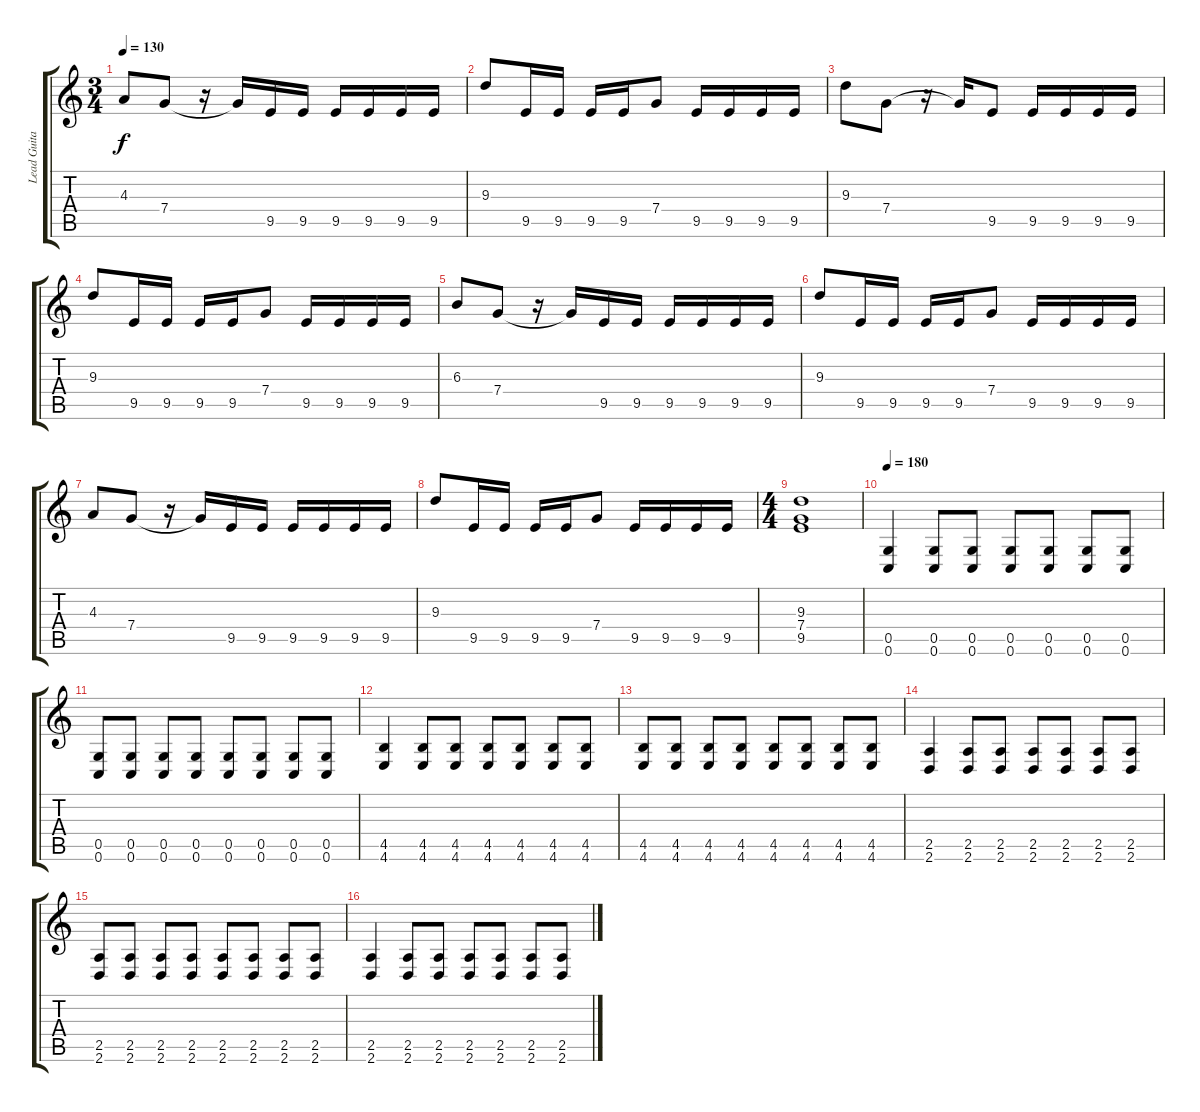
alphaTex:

\track ("Lead Guitar" "Lead Guita") {instrument distortionguitar}
\staff {score tabs}
\tuning (D4 A3 F3 C3 G2 C2) {hide}
\ts (3 4)
\tempo 130
\clef g2
\ks c
4.3.8{dy f} 7.4.8 r.16 7.4{t}.16 9.5.16 9.5.16 9.5.16 9.5.16 9.5.16 9.5.16 |
9.3.8 9.5.16 9.5.16 9.5.16 9.5.16 7.4.8 9.5.16 9.5.16 9.5.16 9.5.16 |
9.3.8 7.4.8 r.16 7.4{t}.16 9.5.8 9.5.16 9.5.16 9.5.16 9.5.16 |
9.3.8 9.5.16 9.5.16 9.5.16 9.5.16 7.4.8 9.5.16 9.5.16 9.5.16 9.5.16 |
6.3.8 7.4.8 r.16 7.4{t}.16 9.5.16 9.5.16 9.5.16 9.5.16 9.5.16 9.5.16 |
9.3.8 9.5.16 9.5.16 9.5.16 9.5.16 7.4.8 9.5.16 9.5.16 9.5.16 9.5.16 |
4.3.8 7.4.8 r.16 7.4{t}.16 9.5.16 9.5.16 9.5.16 9.5.16 9.5.16 9.5.16 |
9.3.8 9.5.16 9.5.16 9.5.16 9.5.16 7.4.8 9.5.16 9.5.16 9.5.16 9.5.16 |
\ts (4 4)
(9.3 7.4 9.5).1 |
\tempo 180
(0.5 0.6).4 (0.5 0.6).8 (0.5 0.6).8 (0.5 0.6).8 (0.5 0.6).8 (0.5 0.6).8 (0.5 0.6).8 |
(0.5 0.6).8 (0.5 0.6).8 (0.5 0.6).8 (0.5 0.6).8 (0.5 0.6).8 (0.5 0.6).8 (0.5 0.6).8 (0.5 0.6).8 |
(4.5 4.6).4 (4.5 4.6).8 (4.5 4.6).8 (4.5 4.6).8 (4.5 4.6).8 (4.5 4.6).8 (4.5 4.6).8 |
(4.5 4.6).8 (4.5 4.6).8 (4.5 4.6).8 (4.5 4.6).8 (4.5 4.6).8 (4.5 4.6).8 (4.5 4.6).8 (4.5 4.6).8 |
(2.5 2.6).4 (2.5 2.6).8 (2.5 2.6).8 (2.5 2.6).8 (2.5 2.6).8 (2.5 2.6).8 (2.5 2.6).8 |
(2.5 2.6).8 (2.5 2.6).8 (2.5 2.6).8 (2.5 2.6).8 (2.5 2.6).8 (2.5 2.6).8 (2.5 2.6).8 (2.5 2.6).8 |
(2.5 2.6).4 (2.5 2.6).8 (2.5 2.6).8 (2.5 2.6).8 (2.5 2.6).8 (2.5 2.6).8 (2.5 2.6).8
